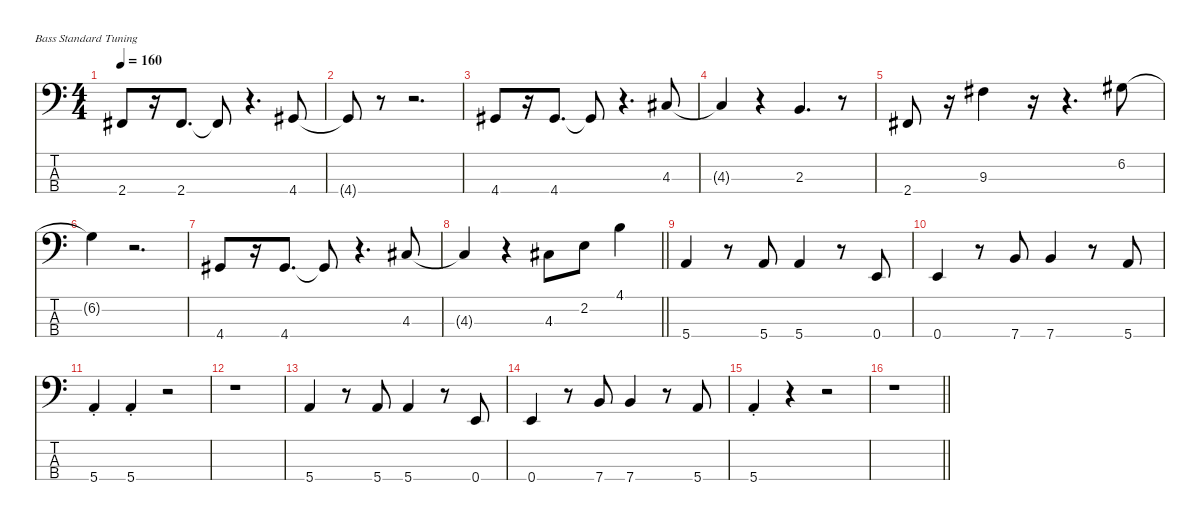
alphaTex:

\defaultSystemsLayout 4
\hideDynamics
\bracketExtendMode nobrackets
\singleTrackTrackNamePolicy hidden
\multiTrackTrackNamePolicy hidden
\firstSystemTrackNameMode fullname
\otherSystemsTrackNameOrientation horizontal
\track ("Bass" "el.bs.") {instrument electricbassfinger}
\staff {score tabs}
\tuning (G2 D2 A1 E1)
\ts (4 4)
\beaming (8 2 2 2 2)
\tempo 160
\clef f4
\ks c
2.4{acc #}.8{dy f instrument electricbassfinger beam Up} r.16{beam Up} 2.4{acc #}.8{d beam Up} 2.4{t acc #}.8{beam Up} r.4{d beam Up} 4.4{acc #}.8{beam Up} |
4.4{t acc #}.8{beam Up} r.8{beam Up} r.2{d beam Up} |
4.4{acc #}.8{beam Up} r.16{beam Up} 4.4{acc #}.8{d beam Up} 4.4{t acc #}.8{beam Up} r.4{d beam Up} 4.3{acc #}.8{beam Up} |
4.3{t acc #}.4{beam Up} r.4{beam Up} 2.3.4{d beam Up} r.8{beam Up} |
2.4{acc #}.8{beam Up} r.16{beam Up} 9.3{acc #}.4{beam Down} r.16{beam Down} r.4{d beam Down} 6.2{acc #}.8{beam Down} |
6.2{t acc #}.4{beam Down} r.2{d beam Down} |
4.4{acc #}.8{beam Up} r.16{beam Up} 4.4{acc #}.8{d beam Up} 4.4{t acc #}.8{beam Up} r.4{d beam Up} 4.3{acc #}.8{beam Up} |
\barLineRight lightlight
4.3{t acc #}.4{beam Up} r.4{beam Up} 4.3{acc #}.8{beam Down} 2.2.8{beam Down} 4.1.4{beam Down} |
5.4.4{beam Up} r.8{beam Up} 5.4.8{beam Up} 5.4.4{beam Up} r.8{beam Up} 0.4.8{beam Up} |
0.4.4{beam Up} r.8{beam Up} 7.4.8{beam Up} 7.4.4{beam Up} r.8{beam Up} 5.4.8{beam Up} |
5.4{st}.4{beam Up} 5.4{st}.4{beam Up} r.2{beam Up} |
r.1{beam Down} |
5.4.4{beam Up} r.8{beam Up} 5.4.8{beam Up} 5.4.4{beam Up} r.8{beam Up} 0.4.8{beam Up} |
0.4.4{beam Up} r.8{beam Up} 7.4.8{beam Up} 7.4.4{beam Up} r.8{beam Up} 5.4.8{beam Up} |
5.4{st}.4{beam Up} r.4{beam Up} r.2{beam Up} |
\barLineRight lightlight
r.1{beam Down}
